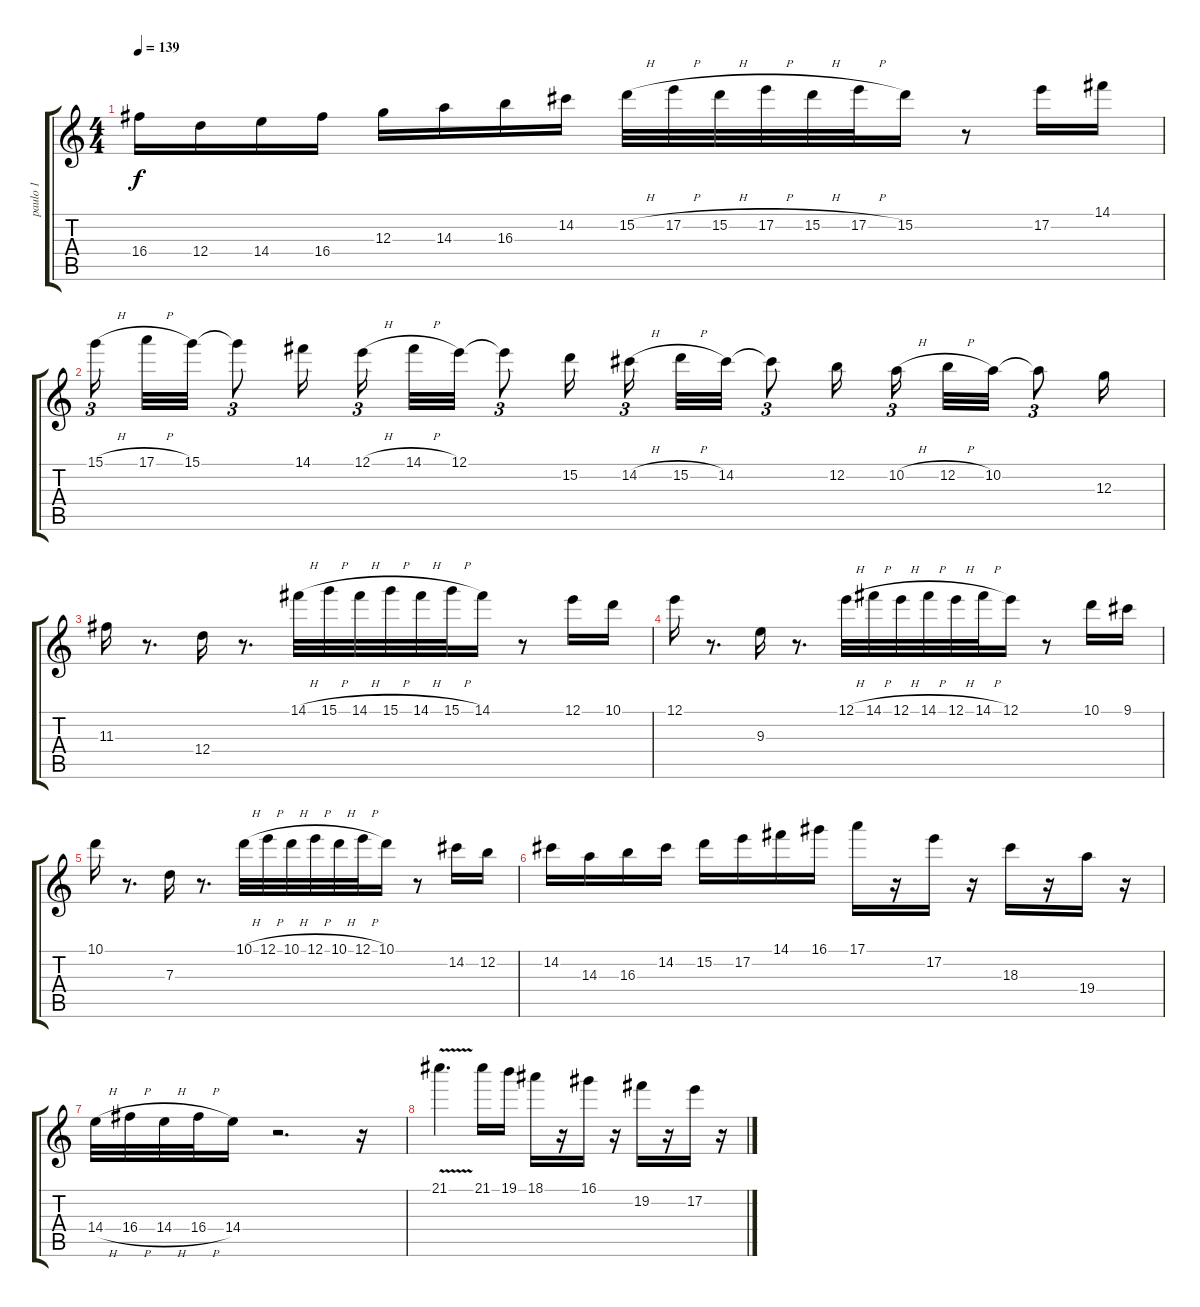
\track ("paulo 1" "paulo 1") {instrument distortionguitar}
\staff {score tabs}
\tuning (E4 B3 G3 D3 A2 E2) {hide}
\ts (4 4)
\tempo 139
\clef g2
\ks c
16.4.16{dy f} 12.4.16 14.4.16 16.4.16 12.3.16 14.3.16 16.3.16 14.2.16 15.2{h}.32 17.2{h}.32 15.2{h}.32 17.2{h}.32 15.2{h}.32 17.2{h}.32 15.2.16 r.8 17.2.16 14.1.16 |
15.1{h}.16{tu (3 2) beam splitsecondary} 17.1{h}.32 15.1.32 15.1{t}.8{tu (3 2)} 14.1.16 12.1{h}.16{tu (3 2) beam splitsecondary} 14.1{h}.32 12.1.32 12.1{t}.8{tu (3 2)} 15.2.16 14.2{h}.16{tu (3 2) beam splitsecondary} 15.2{h}.32 14.2.32 14.2{t}.8{tu (3 2)} 12.2.16 10.2{h}.16{tu (3 2) beam splitsecondary} 12.2{h}.32 10.2.32 10.2{t}.8{tu (3 2)} 12.3.16 |
11.3.16 r.8{d} 12.4.16 r.8{d} 14.1{h}.32 15.1{h}.32 14.1{h}.32 15.1{h}.32 14.1{h}.32 15.1{h}.32 14.1.16 r.8 12.1.16 10.1.16 |
12.1.16 r.8{d} 9.3.16 r.8{d} 12.1{h}.32 14.1{h}.32 12.1{h}.32 14.1{h}.32 12.1{h}.32 14.1{h}.32 12.1.16 r.8 10.1.16 9.1.16 |
10.1.16 r.8{d} 7.3.16 r.8{d} 10.1{h}.32 12.1{h}.32 10.1{h}.32 12.1{h}.32 10.1{h}.32 12.1{h}.32 10.1.16 r.8 14.2.16 12.2.16 |
14.2.16 14.3.16 16.3.16 14.2.16 15.2.16 17.2.16 14.1.16 16.1.16 17.1.16 r.16 17.2.16 r.16 18.3.16 r.16 19.4.16 r.16 |
14.4{h}.32 16.4{h}.32 14.4{h}.32 16.4{h}.32 14.4.16 r.2{d} r.16 |
21.1{v}.4{d} 21.1.16 19.1.16 18.1.16 r.16 16.1.16 r.16 19.2.16 r.16 17.2.16 r.16
